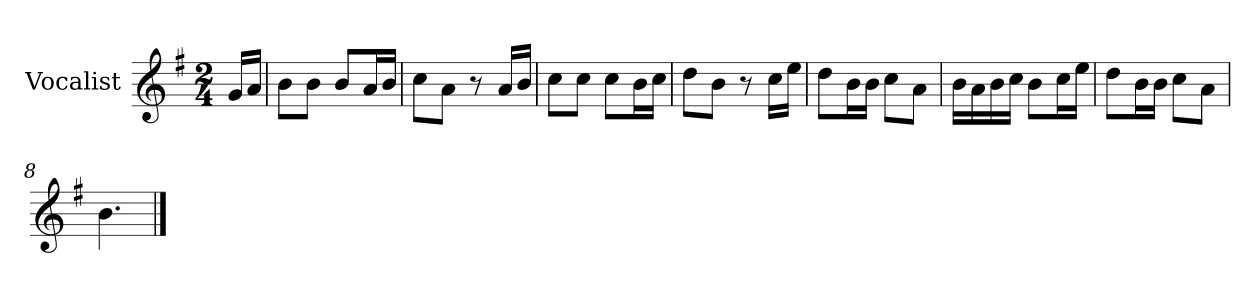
**kern
*part1
*staff1
*I"Vocalist
*k[f#]
*G:
*M2/4
=
16gLL
16aJJ
=1
8bL
8bJ
8bL
16aL
16bJJ
=2
8ccL
8aJ
8r
16aLL
16bJJ
=3
8ccL
8ccJ
8ccL
16bL
16ccJJ
=4
8ddL
8bJ
8r
16ccLL
16eeJJ
=5
8ddL
16bL
16bJJ
8ccL
8aJ
=6
16bLL
16a
16b
16ccJJ
8bL
16ccL
16eeJJ
=7
8ddL
16bL
16bJJ
8ccL
8aJ
=8
4.b
==
*-
